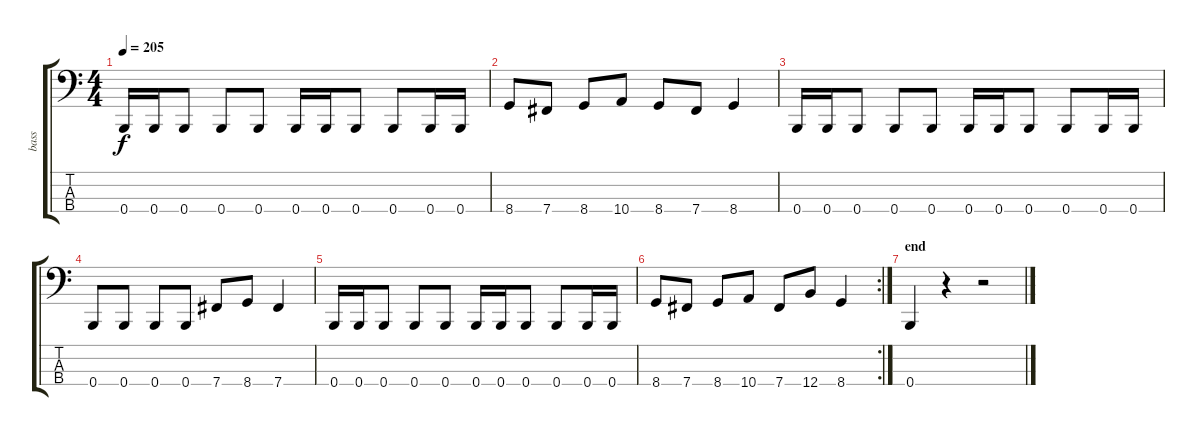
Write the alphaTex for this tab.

\track ("bass" "bass") {instrument electricbasspick}
\staff {score tabs}
\tuning (D2 A1 E1 B0) {hide}
\ts (4 4)
\tempo 205
\clef f4
\ks c
0.4.16{dy f} 0.4.16 0.4.8 0.4.8 0.4.8 0.4.16 0.4.16 0.4.8 0.4.8 0.4.16 0.4.16 |
8.4.8 7.4.8 8.4.8 10.4.8 8.4.8 7.4.8 8.4.4 |
0.4.16 0.4.16 0.4.8 0.4.8 0.4.8 0.4.16 0.4.16 0.4.8 0.4.8 0.4.16 0.4.16 |
0.4.8 0.4.8 0.4.8 0.4.8 7.4.8 8.4.8 7.4.4 |
0.4.16 0.4.16 0.4.8 0.4.8 0.4.8 0.4.16 0.4.16 0.4.8 0.4.8 0.4.16 0.4.16 |
\rc 2
8.4.8 7.4.8 8.4.8 10.4.8 7.4.8 12.4.8 8.4.4 |
\section ("" "end")
0.4.4 r.4 r.2
